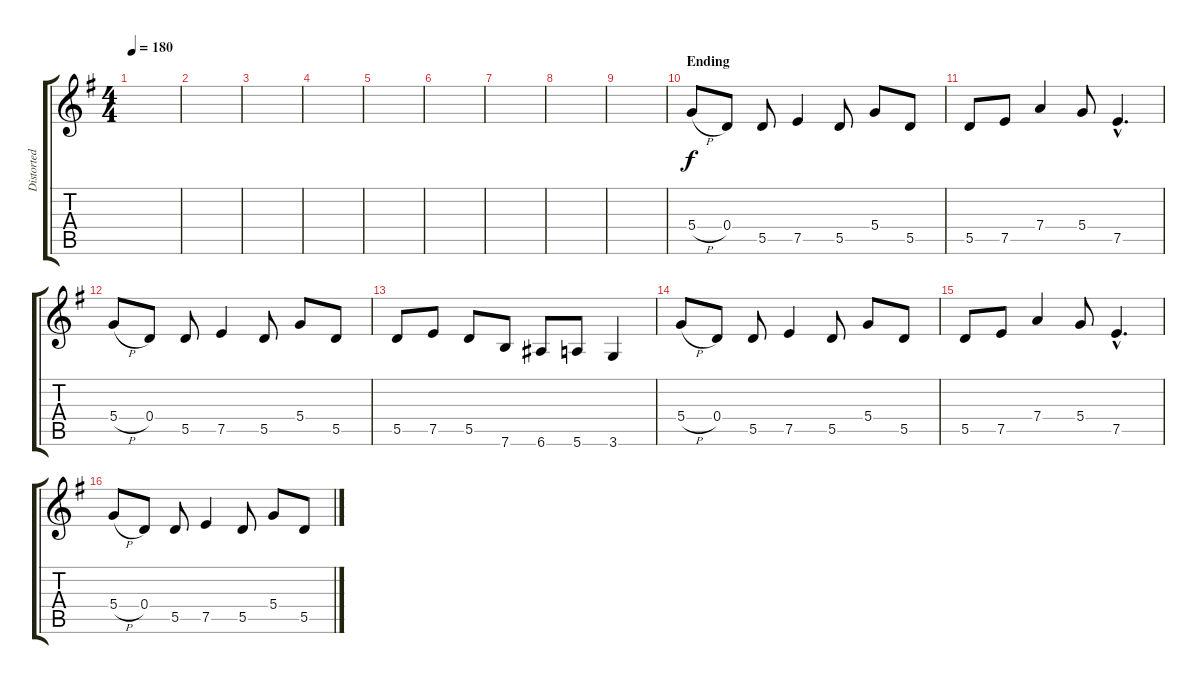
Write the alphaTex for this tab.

\track ("Distorted Guitar (Double)" "Distorted ") {instrument distortionguitar}
\staff {score tabs}
\tuning (E4 B3 G3 D3 A2 E2) {hide}
\ts (4 4)
\tempo 180
\clef g2
\ks eminor
|
|
|
|
|
|
|
|
|
\section ("" "Ending")
5.4{h}.8 0.4.8 5.5.8 7.5.4 5.5.8 5.4.8 5.5.8 |
5.5.8 7.5.8 7.4.4 5.4.8 7.5{hac}.4{d} |
5.4{h}.8 0.4.8 5.5.8 7.5.4 5.5.8 5.4.8 5.5.8 |
5.5.8 7.5.8 5.5.8 7.6.8 6.6.8 5.6.8 3.6.4 |
5.4{h}.8 0.4.8 5.5.8 7.5.4 5.5.8 5.4.8 5.5.8 |
5.5.8 7.5.8 7.4.4 5.4.8 7.5{hac}.4{d} |
5.4{h}.8 0.4.8 5.5.8 7.5.4 5.5.8 5.4.8 5.5.8
